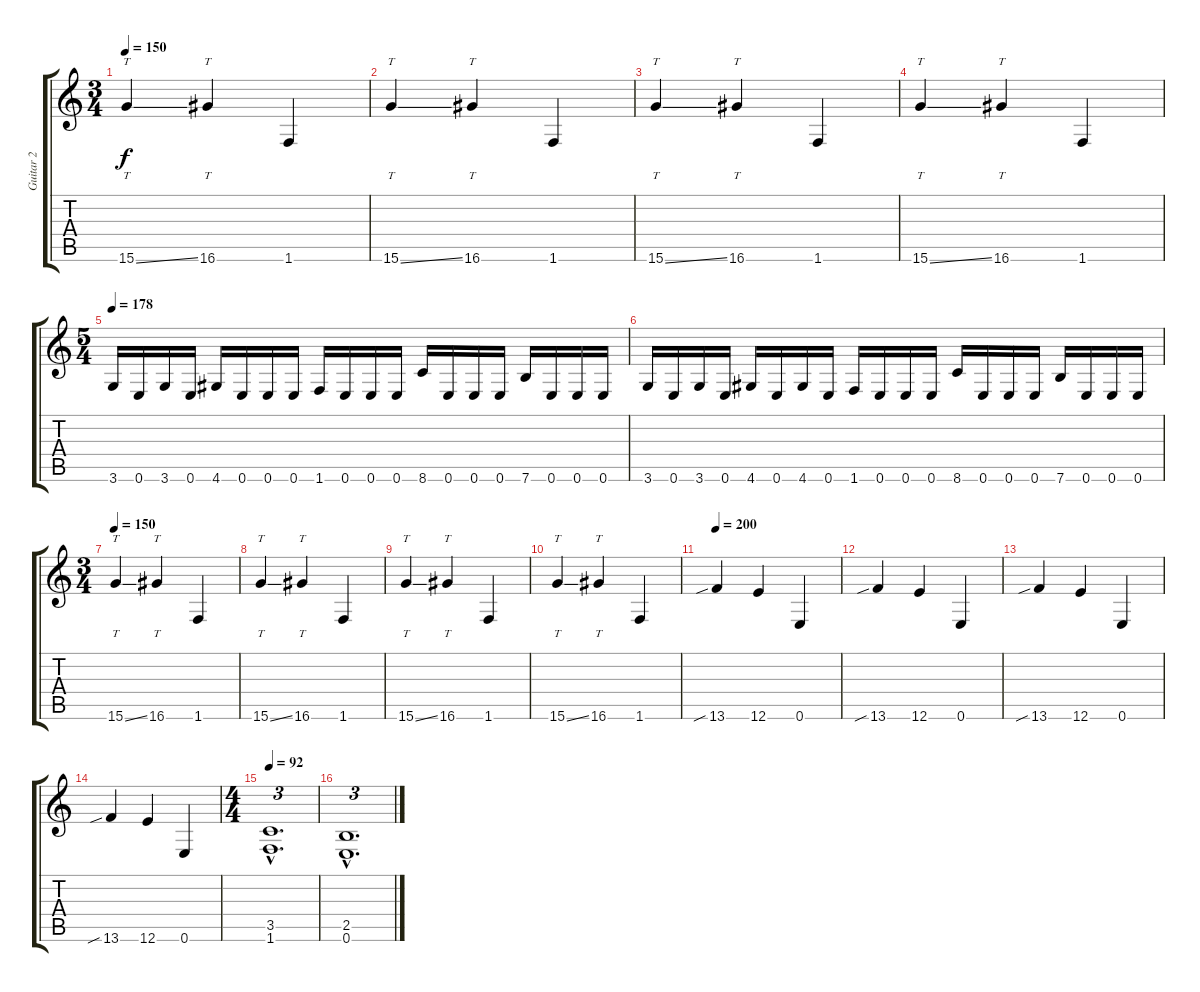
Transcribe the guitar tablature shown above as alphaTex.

\track ("Guitar 2" "Guitar 2") {instrument distortionguitar}
\staff {score tabs}
\tuning (E4 B3 G3 D3 A2 E2) {hide}
\ts (3 4)
\tempo 150
\clef g2
\ks c
15.6{ss}.4{tt dy f} 16.6.4{tt} 1.6.4 |
15.6{ss}.4{tt} 16.6.4{tt} 1.6.4 |
15.6{ss}.4{tt} 16.6.4{tt} 1.6.4 |
15.6{ss}.4{tt} 16.6.4{tt} 1.6.4 |
\ts (5 4)
\tempo 178
3.6.16 0.6.16 3.6.16 0.6.16 4.6.16 0.6.16 0.6.16 0.6.16 1.6.16 0.6.16 0.6.16 0.6.16 8.6.16 0.6.16 0.6.16 0.6.16 7.6.16 0.6.16 0.6.16 0.6.16 |
3.6.16 0.6.16 3.6.16 0.6.16 4.6.16 0.6.16 4.6.16 0.6.16 1.6.16 0.6.16 0.6.16 0.6.16 8.6.16 0.6.16 0.6.16 0.6.16 7.6.16 0.6.16 0.6.16 0.6.16 |
\ts (3 4)
\tempo 150
15.6{ss}.4{tt} 16.6.4{tt} 1.6.4 |
15.6{ss}.4{tt} 16.6.4{tt} 1.6.4 |
15.6{ss}.4{tt} 16.6.4{tt} 1.6.4 |
15.6{ss}.4{tt} 16.6.4{tt} 1.6.4 |
\tempo 200
13.6{sib}.4 12.6.4 0.6.4 |
13.6{sib}.4 12.6.4 0.6.4 |
13.6{sib}.4 12.6.4 0.6.4 |
13.6{sib}.4 12.6.4 0.6.4 |
\ts (4 4)
\tempo 92
(3.5{hac} 1.6{hac}).1{d tu (3 2)} |
(2.5{hac} 0.6{hac}).1{d tu (3 2)}
